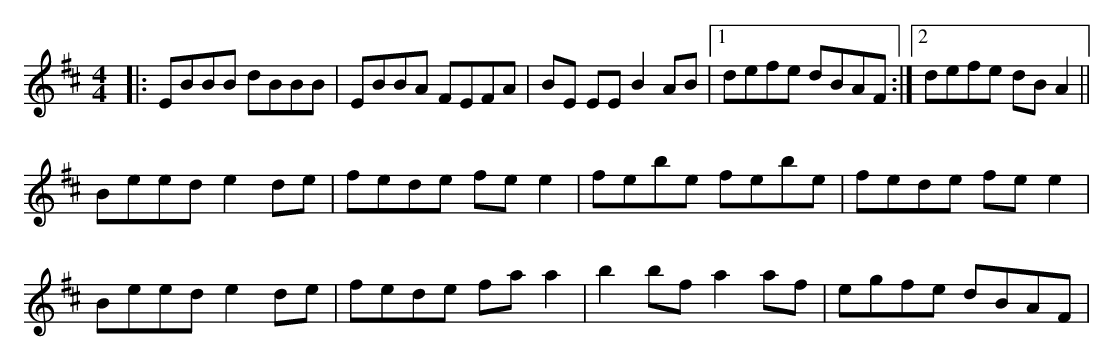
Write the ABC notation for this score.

X:1
M:4/4
K:Edor
|:EBBB dBBB|EBBA FEFA|BE EE B2AB|1 defe dBAF:|2 defe dBA2||
Beed e2 de|fede fe e2|febe febe|fede fee2|
Beed e2 de|fede fa a2|b2bf a2af|egfe dBAF|
